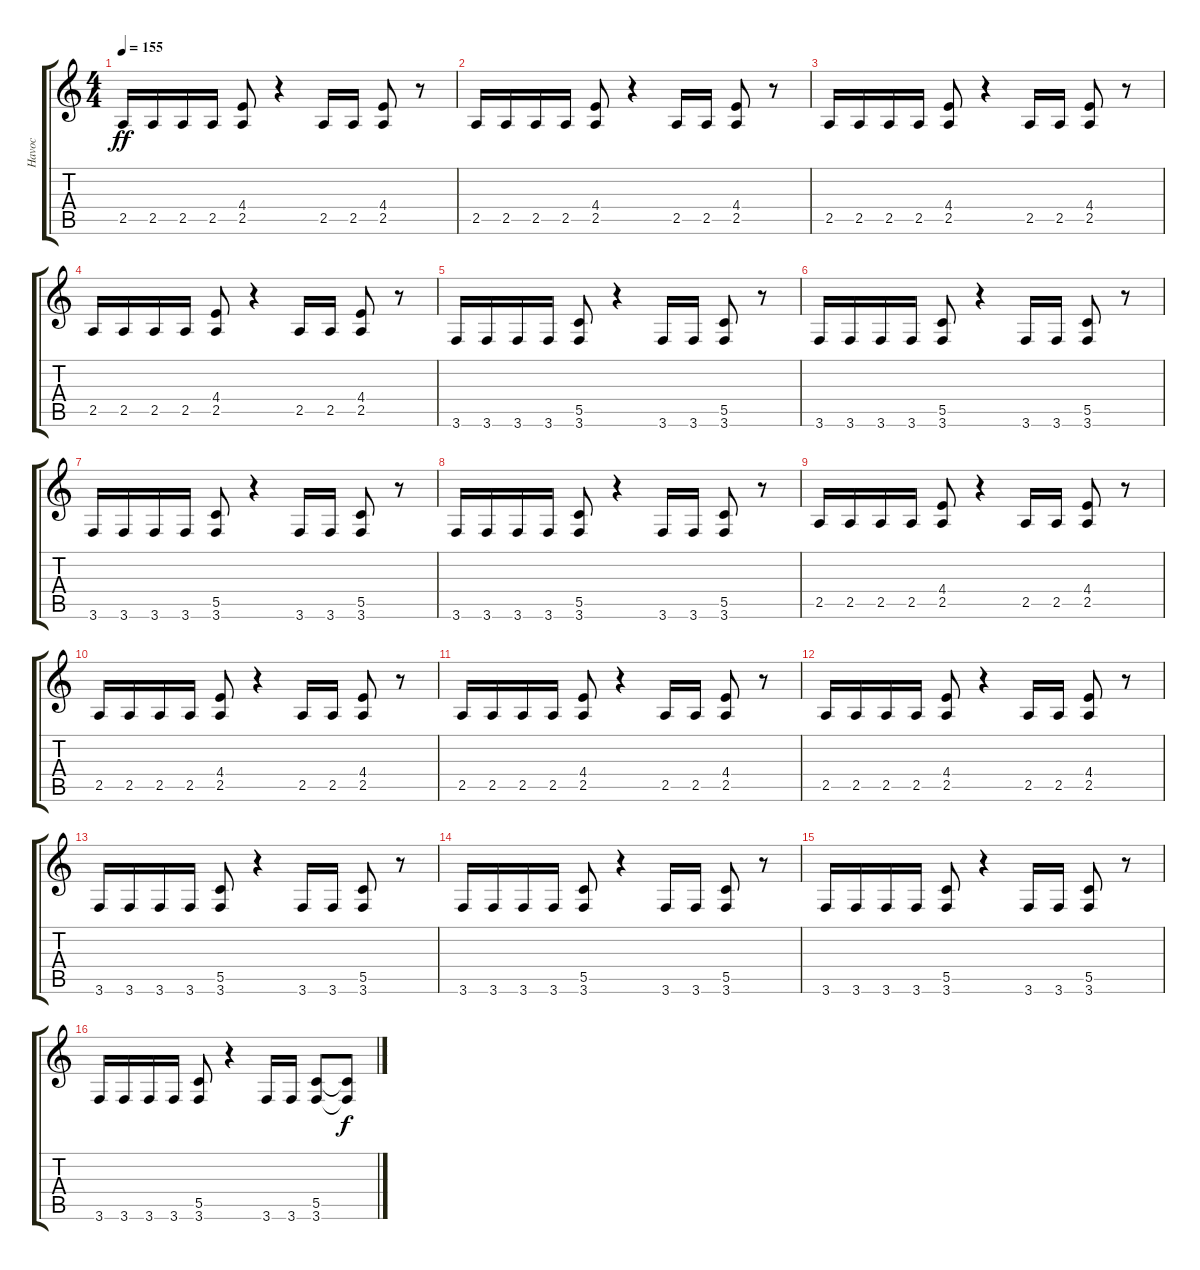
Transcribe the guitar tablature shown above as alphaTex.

\track ("Havoc" "Havoc") {instrument distortionguitar}
\staff {score tabs}
\tuning (D4 A3 F3 C3 G2 D2) {hide}
\ts (4 4)
\tempo 155
\clef g2
\ks c
2.5.16{dy ff} 2.5.16 2.5.16 2.5.16 (4.4 2.5).8 r.4 2.5.16 2.5.16 (4.4 2.5).8 r.8 |
2.5.16 2.5.16 2.5.16 2.5.16 (4.4 2.5).8 r.4 2.5.16 2.5.16 (4.4 2.5).8 r.8 |
2.5.16 2.5.16 2.5.16 2.5.16 (4.4 2.5).8 r.4 2.5.16 2.5.16 (4.4 2.5).8 r.8 |
2.5.16 2.5.16 2.5.16 2.5.16 (4.4 2.5).8 r.4 2.5.16 2.5.16 (4.4 2.5).8 r.8 |
3.6.16 3.6.16 3.6.16 3.6.16 (5.5 3.6).8 r.4 3.6.16 3.6.16 (5.5 3.6).8 r.8 |
3.6.16 3.6.16 3.6.16 3.6.16 (5.5 3.6).8 r.4 3.6.16 3.6.16 (5.5 3.6).8 r.8 |
3.6.16 3.6.16 3.6.16 3.6.16 (5.5 3.6).8 r.4 3.6.16 3.6.16 (5.5 3.6).8 r.8 |
3.6.16 3.6.16 3.6.16 3.6.16 (5.5 3.6).8 r.4 3.6.16 3.6.16 (5.5 3.6).8 r.8 |
2.5.16 2.5.16 2.5.16 2.5.16 (4.4 2.5).8 r.4 2.5.16 2.5.16 (4.4 2.5).8 r.8 |
2.5.16 2.5.16 2.5.16 2.5.16 (4.4 2.5).8 r.4 2.5.16 2.5.16 (4.4 2.5).8 r.8 |
2.5.16 2.5.16 2.5.16 2.5.16 (4.4 2.5).8 r.4 2.5.16 2.5.16 (4.4 2.5).8 r.8 |
2.5.16 2.5.16 2.5.16 2.5.16 (4.4 2.5).8 r.4 2.5.16 2.5.16 (4.4 2.5).8 r.8 |
3.6.16 3.6.16 3.6.16 3.6.16 (5.5 3.6).8 r.4 3.6.16 3.6.16 (5.5 3.6).8 r.8 |
3.6.16 3.6.16 3.6.16 3.6.16 (5.5 3.6).8 r.4 3.6.16 3.6.16 (5.5 3.6).8 r.8 |
3.6.16 3.6.16 3.6.16 3.6.16 (5.5 3.6).8 r.4 3.6.16 3.6.16 (5.5 3.6).8 r.8 |
3.6.16 3.6.16 3.6.16 3.6.16 (5.5 3.6).8 r.4 3.6.16 3.6.16 (5.5 3.6).8 (5.5{t} 3.6{t}).8{dy f}
